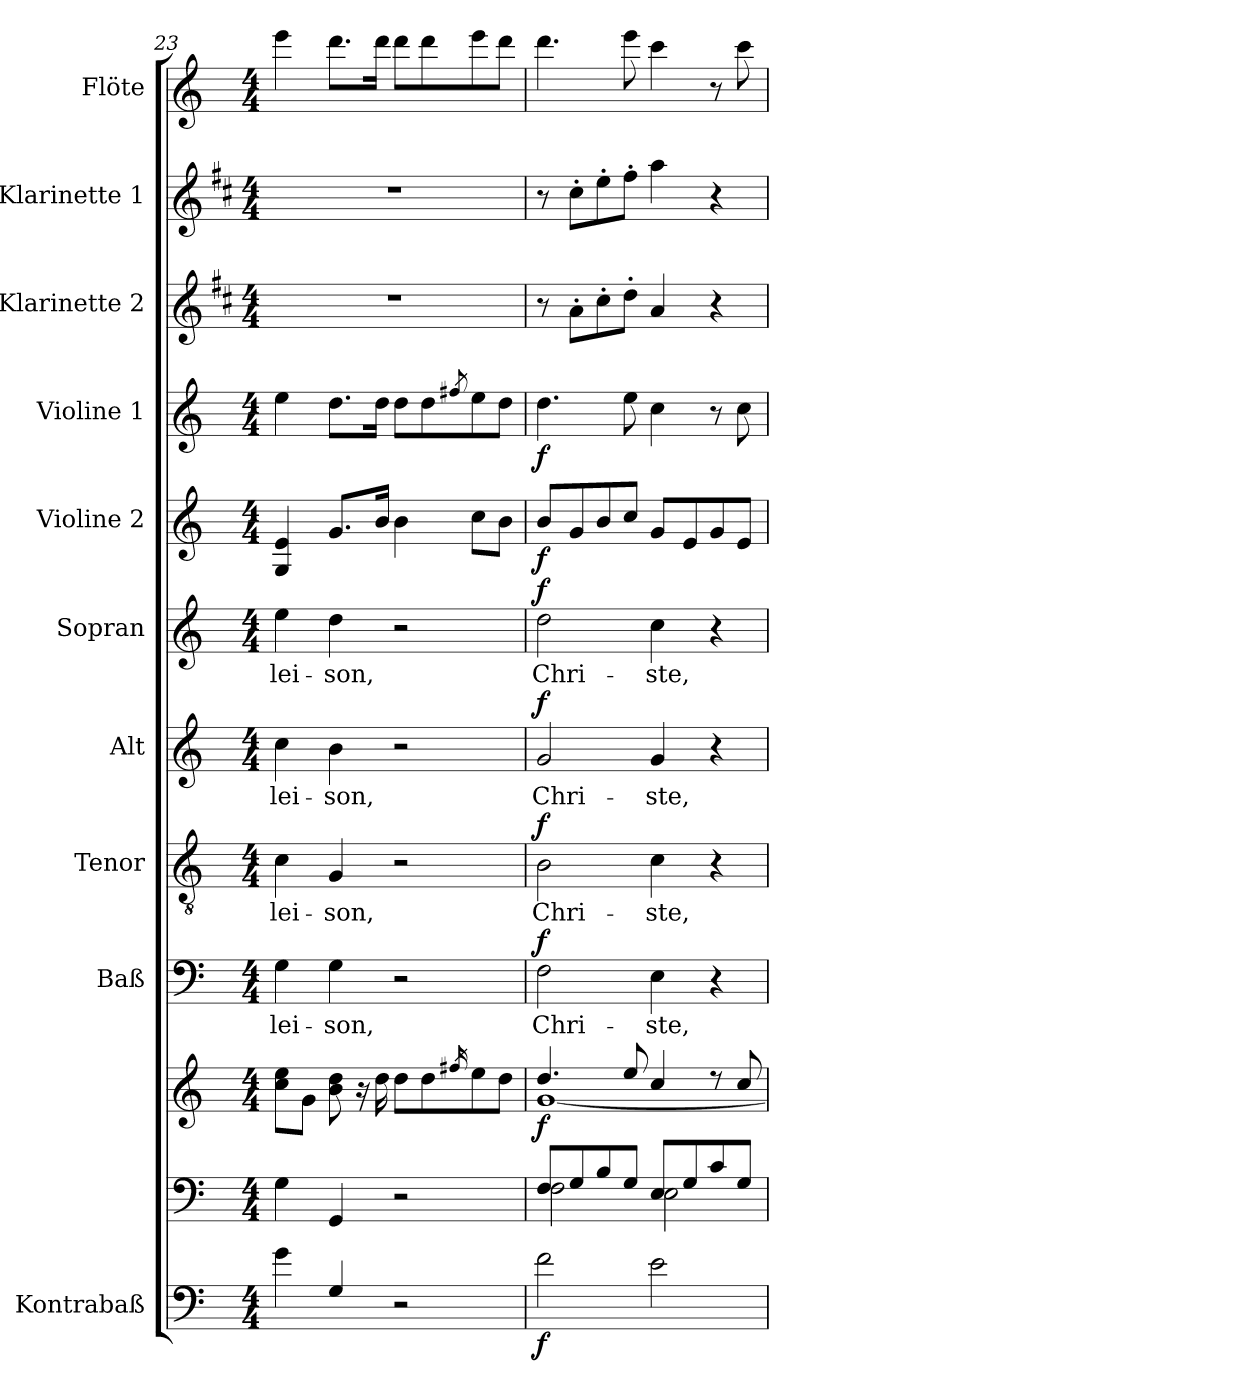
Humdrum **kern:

**kern	**dynam	**kern	**kern	**dynam	**kern	**text	**dynam	**kern	**text	**dynam	**kern	**text	**dynam	**kern	**text	**dynam	**kern	**dynam	**kern	**dynam	**kern	**kern	**kern
*part11	*part11	*part10	*part10	*part10	*part9	*part9	*part9	*part8	*part8	*part8	*part7	*part7	*part7	*part6	*part6	*part6	*part5	*part5	*part4	*part4	*part3	*part2	*part1
*staff12	*staff12	*staff11	*staff10	*staff10/11	*staff9	*staff9	*staff9	*staff8	*staff8	*staff8	*staff7	*staff7	*staff7	*staff6	*staff6	*staff6	*staff5	*staff5	*staff4	*staff4	*staff3	*staff2	*staff1
*I"Kontrabaß	*	*	*	*	*I"Baß	*	*	*I"Tenor	*	*	*I"Alt	*	*	*I"Sopran	*	*	*I"Violine 2	*	*I"Violine 1	*	*I"Klarinette 2	*I"Klarinette 1	*I"Flöte
*	*	*	*	*	*	*	*	*	*	*	*	*	*	*	*	*	*I'Vln	*	*I'Vln	*	*	*	*I'Fl
*clefF4	*	*clefF4	*clefG2	*	*clefF4	*	*	*clefGv2	*	*	*clefG2	*	*	*clefG2	*	*	*clefG2	*	*clefG2	*	*clefG2	*clefG2	*clefG2
*ITrd7c12	*	*	*	*	*	*	*	*	*	*	*	*	*	*	*	*	*	*	*	*	*ITrd1c2	*ITrd1c2	*
*k[]	*	*k[]	*k[]	*	*k[]	*	*	*k[]	*	*	*k[]	*	*	*k[]	*	*	*k[]	*	*k[]	*	*k[]	*k[]	*k[]
*C:	*	*C:	*C:	*	*C:	*	*	*C:	*	*	*C:	*	*	*C:	*	*	*C:	*	*C:	*	*C:	*C:	*C:
*M4/4	*	*M4/4	*M4/4	*	*M4/4	*	*	*M4/4	*	*	*M4/4	*	*	*M4/4	*	*	*M4/4	*	*M4/4	*	*M4/4	*M4/4	*M4/4
=23	=23	=23	=23	=23	=23	=23	=23	=23	=23	=23	=23	=23	=23	=23	=23	=23	=23	=23	=23	=23	=23	=23	=23
!	!	!	!	!	!	!LO:LY:b	!	!	!LO:LY:b	!	!	!LO:LY:b	!	!	!LO:LY:b	!	!	!	!	!	!	!	!
4G\	.	4G\	8cc\ 8ee\L	.	4G\	-lei-	.	4c\	-lei-	.	4cc\	-lei-	.	4ee\	-lei-	.	4G/ 4e/	.	4ee\	.	1r	1r	4eee\
.	.	.	8g\J	.	.	.	.	.	.	.	.	.	.	.	.	.	.	.	.	.	.	.	.
!	!	!	!	!	!	!LO:LY:b	!	!	!LO:LY:b	!	!	!LO:LY:b	!	!	!LO:LY:b	!	!	!	!	!	!	!	!
4GG/	.	4GG/	8b\ 8dd\	.	4G\	-son,	.	4G/	-son,	.	4b\	-son,	.	4dd\	-son,	.	8.g/L	.	8.dd\L	.	.	.	8.ddd\L
.	.	.	16r	.	.	.	.	.	.	.	.	.	.	.	.	.	.	.	.	.	.	.	.
.	.	.	16dd\	.	.	.	.	.	.	.	.	.	.	.	.	.	16b/Jk	.	16dd\Jk	.	.	.	16ddd\Jk
2r	.	2r	8dd\L	.	2r	.	.	2r	.	.	2r	.	.	2r	.	.	4b\	.	8dd\L	.	.	.	8ddd\L
.	.	.	8dd\	.	.	.	.	.	.	.	.	.	.	.	.	.	.	.	8dd\	.	.	.	8ddd\
.	.	.	16qff#X/	.	.	.	.	.	.	.	.	.	.	.	.	.	.	.	8qff#X/	.	.	.	.
.	.	.	8ee\	.	.	.	.	.	.	.	.	.	.	.	.	.	8cc\L	.	8ee\	.	.	.	8eee\
.	.	.	8dd\J	.	.	.	.	.	.	.	.	.	.	.	.	.	8b\J	.	8dd\J	.	.	.	8ddd\J
=24	=24	=24	=24	=24	=24	=24	=24	=24	=24	=24	=24	=24	=24	=24	=24	=24	=24	=24	=24	=24	=24	=24	=24
*	*	*^	*^	*	*	*	*	*	*	*	*	*	*	*	*	*	*	*	*	*	*	*	*
!	!LO:DY:b	!	!	!	!	!LO:DY:b	!	!LO:LY:b	!LO:DY:a	!	!LO:LY:b	!LO:DY:a	!	!LO:LY:b	!LO:DY:a	!	!LO:LY:b	!LO:DY:a	!	!LO:DY:b	!	!LO:DY:b	!	!	!
2F\	f	8F/L	2F\	4.dd/	[<1g	f	2F\	Chri-	f	2B\	Chri-	f	2g/	Chri-	f	2dd\	Chri-	f	8b/L	f	4.dd\	f	8r	8r	4.ddd\
.	.	8G/	.	.	.	.	.	.	.	.	.	.	.	.	.	.	.	.	8g/	.	.	.	8g'<\L	8b'>\L	.
.	.	8B/	.	.	.	.	.	.	.	.	.	.	.	.	.	.	.	.	8b/	.	.	.	8b'<\	8dd'>\	.
.	.	8G/J	.	8ee/	.	.	.	.	.	.	.	.	.	.	.	.	.	.	8cc/J	.	8ee\	.	8cc'<\J	8ee'>\J	8eee\
!	!	!	!	!	!	!	!	!LO:LY:b	!	!	!LO:LY:b	!	!	!LO:LY:b	!	!	!LO:LY:b	!	!	!	!	!	!	!	!
2E\	.	8E/L	2E\	4cc/	.	.	4E\	-ste,	.	4c\	-ste,	.	4g/	-ste,	.	4cc\	-ste,	.	8g/L	.	4cc\	.	4g/	4gg\	4ccc\
.	.	8G/	.	.	.	.	.	.	.	.	.	.	.	.	.	.	.	.	8e/	.	.	.	.	.	.
.	.	8c/	.	8r	.	.	4r	.	.	4r	.	.	4r	.	.	4r	.	.	8g/	.	8r	.	4r	4r	8r
.	.	8G/J	.	8cc/	.	.	.	.	.	.	.	.	.	.	.	.	.	.	8e/J	.	8cc\	.	.	.	8ccc\
*	*	*v	*v	*	*	*	*	*	*	*	*	*	*	*	*	*	*	*	*	*	*	*	*	*	*
*	*	*	*v	*v	*	*	*	*	*	*	*	*	*	*	*	*	*	*	*	*	*	*	*	*
=	=	=	=	=	=	=	=	=	=	=	=	=	=	=	=	=	=	=	=	=	=	=	=
*-	*-	*-	*-	*-	*-	*-	*-	*-	*-	*-	*-	*-	*-	*-	*-	*-	*-	*-	*-	*-	*-	*-	*-
